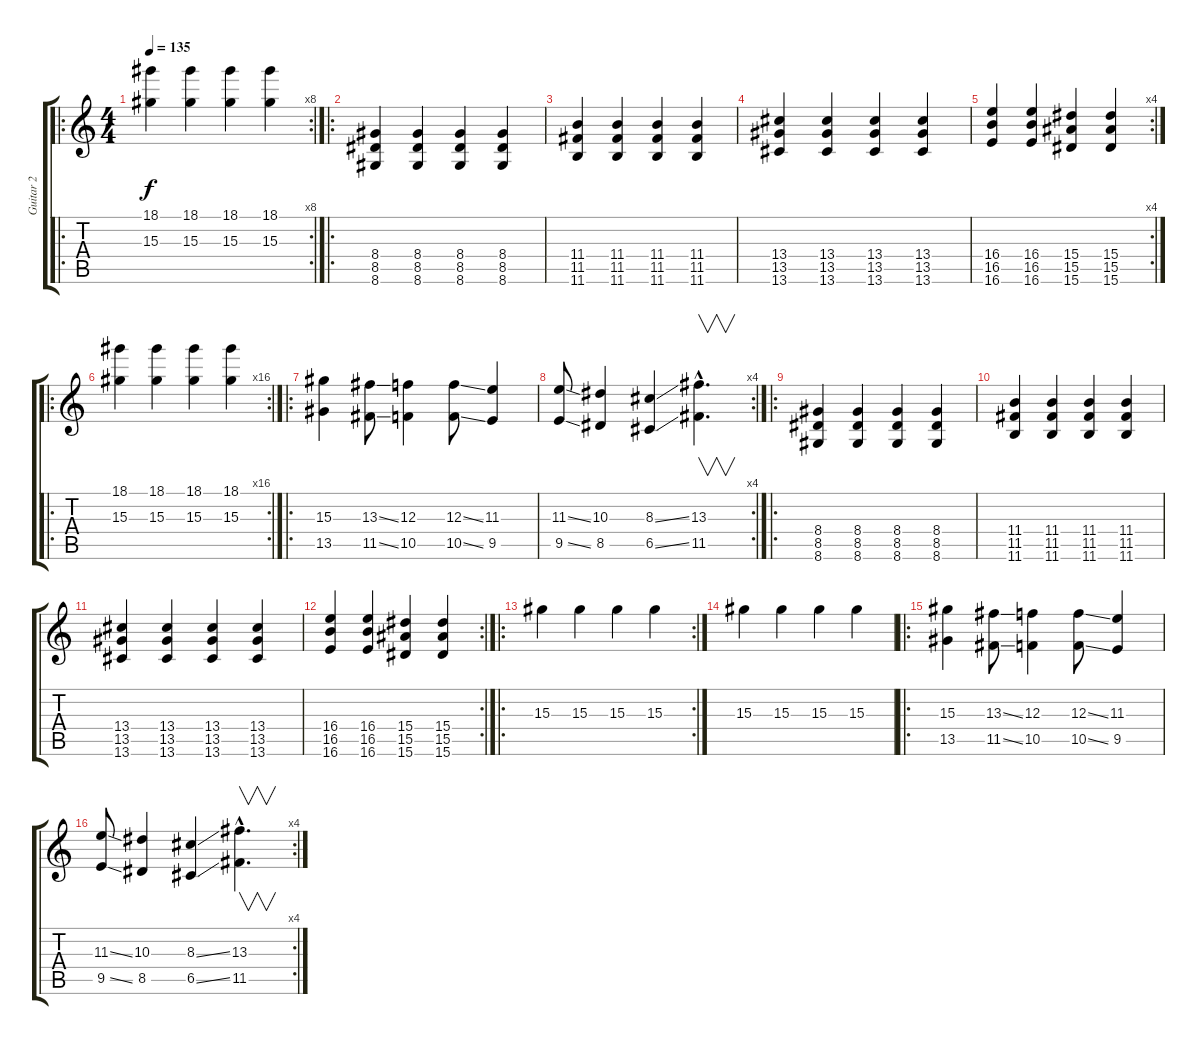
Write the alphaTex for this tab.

\track ("Guitar 2" "Guitar 2") {instrument distortionguitar}
\staff {score tabs}
\tuning (D4 A3 F3 C3 G2 C2) {hide}
\ro
\rc 8
\ts (4 4)
\tempo 135
\clef g2
\ks c
(18.1 15.3).4{dy f instrument distortionguitar} (18.1 15.3).4 (18.1 15.3).4 (18.1 15.3).4 |
\ro
(8.4 8.5 8.6).4 (8.4 8.5 8.6).4 (8.4 8.5 8.6).4 (8.4 8.5 8.6).4 |
(11.4 11.5 11.6).4 (11.4 11.5 11.6).4 (11.4 11.5 11.6).4 (11.4 11.5 11.6).4 |
(13.4 13.5 13.6).4 (13.4 13.5 13.6).4 (13.4 13.5 13.6).4 (13.4 13.5 13.6).4 |
\rc 4
(16.4 16.5 16.6).4 (16.4 16.5 16.6).4 (15.4 15.5 15.6).4 (15.4 15.5 15.6).4 |
\ro
\rc 16
(18.1 15.3).4 (18.1 15.3).4 (18.1 15.3).4 (18.1 15.3).4 |
\ro
(15.3 13.5).4 (13.3{ss} 11.5{ss}).8 (12.3 10.5).4 (12.3{ss} 10.5{ss}).8 (11.3 9.5).4 |
\rc 4
(11.3{ss} 9.5{ss}).8 (10.3 8.5).4 (8.3{ss} 6.5{ss}).4 (13.3{hac} 11.5{hac}).4{v d} |
\ro
(8.4 8.5 8.6).4 (8.4 8.5 8.6).4 (8.4 8.5 8.6).4 (8.4 8.5 8.6).4 |
(11.4 11.5 11.6).4 (11.4 11.5 11.6).4 (11.4 11.5 11.6).4 (11.4 11.5 11.6).4 |
(13.4 13.5 13.6).4 (13.4 13.5 13.6).4 (13.4 13.5 13.6).4 (13.4 13.5 13.6).4 |
\rc 2
(16.4 16.5 16.6).4 (16.4 16.5 16.6).4 (15.4 15.5 15.6).4 (15.4 15.5 15.6).4 |
\ro
\rc 2
15.3.4 15.3.4 15.3.4 15.3.4 |
15.3.4 15.3.4 15.3.4 15.3.4 |
\ro
(15.3 13.5).4 (13.3{ss} 11.5{ss}).8 (12.3 10.5).4 (12.3{ss} 10.5{ss}).8 (11.3 9.5).4 |
\rc 4
(11.3{ss} 9.5{ss}).8 (10.3 8.5).4 (8.3{ss} 6.5{ss}).4 (13.3{hac} 11.5{hac}).4{v d}
